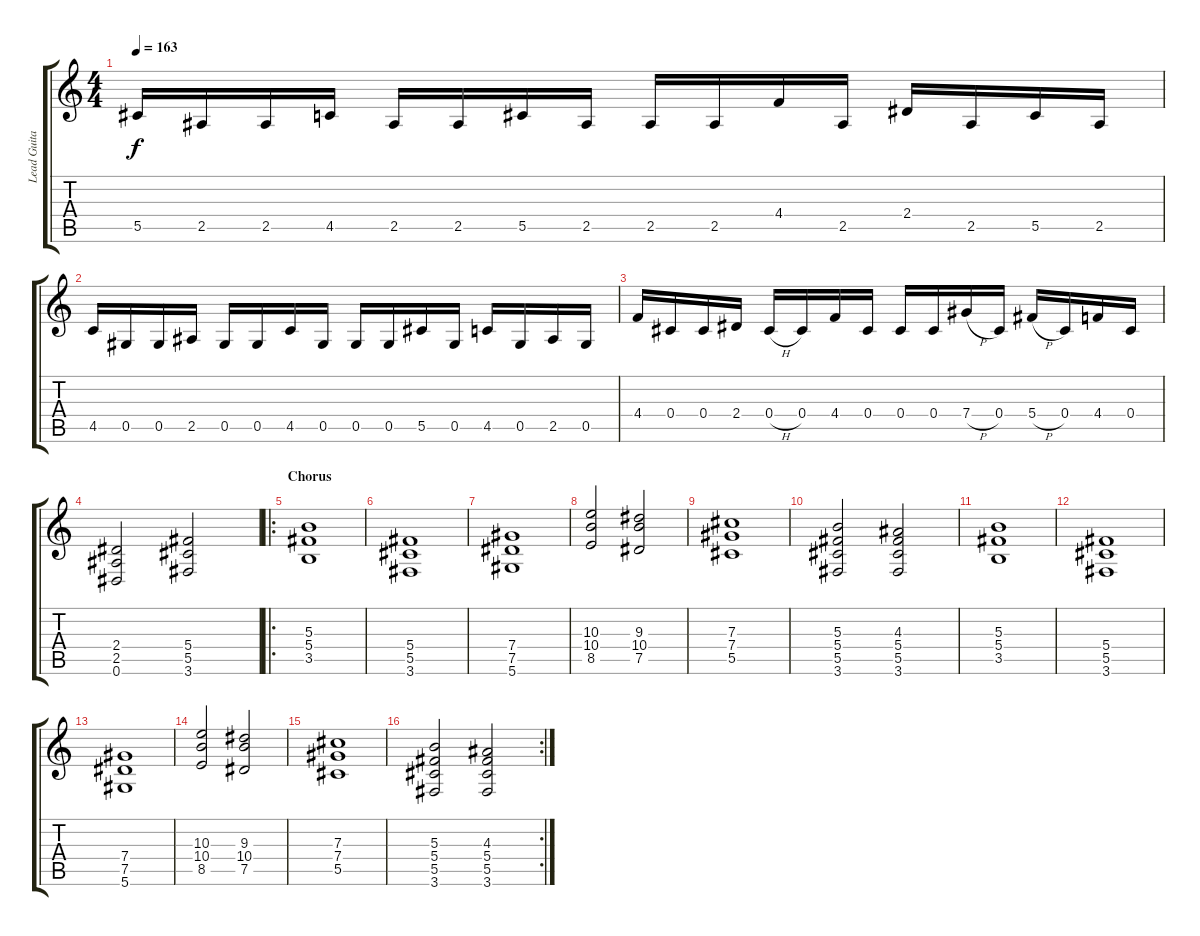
\track ("Lead Guitar (Jani)" "Lead Guita") {instrument distortionguitar}
\staff {score tabs}
\tuning (Eb4 Bb3 Gb3 Db3 Ab2 Eb2) {hide}
\ts (4 4)
\tempo 163
\clef g2
\ks c
5.5.16{dy f instrument distortionguitar} 2.5.16 2.5.16 4.5.16 2.5.16 2.5.16 5.5.16 2.5.16 2.5.16 2.5.16 4.4.16 2.5.16 2.4.16 2.5.16 5.5.16 2.5.16 |
4.5.16 0.5.16 0.5.16 2.5.16 0.5.16 0.5.16 4.5.16 0.5.16 0.5.16 0.5.16 5.5.16 0.5.16 4.5.16 0.5.16 2.5.16 0.5.16 |
4.4.16 0.4.16 0.4.16 2.4.16 0.4{h}.16 0.4.16 4.4.16 0.4.16 0.4.16 0.4.16 7.4{h}.16 0.4.16 5.4{h}.16 0.4.16 4.4.16 0.4.16 |
(2.4 2.5 0.6).2 (5.4 5.5 3.6).2 |
\ro
\section ("" "Chorus")
(5.3 5.4 3.5).1 |
(5.4 5.5 3.6).1 |
(7.4 7.5 5.6).1 |
(10.3 10.4 8.5).2 (9.3 10.4 7.5).2 |
(7.3 7.4 5.5).1 |
(5.3 5.4 5.5 3.6).2 (4.3 5.4 5.5 3.6).2 |
(5.3 5.4 3.5).1 |
(5.4 5.5 3.6).1 |
(7.4 7.5 5.6).1 |
(10.3 10.4 8.5).2 (9.3 10.4 7.5).2 |
(7.3 7.4 5.5).1 |
\rc 2
(5.3 5.4 5.5 3.6).2 (4.3 5.4 5.5 3.6).2
